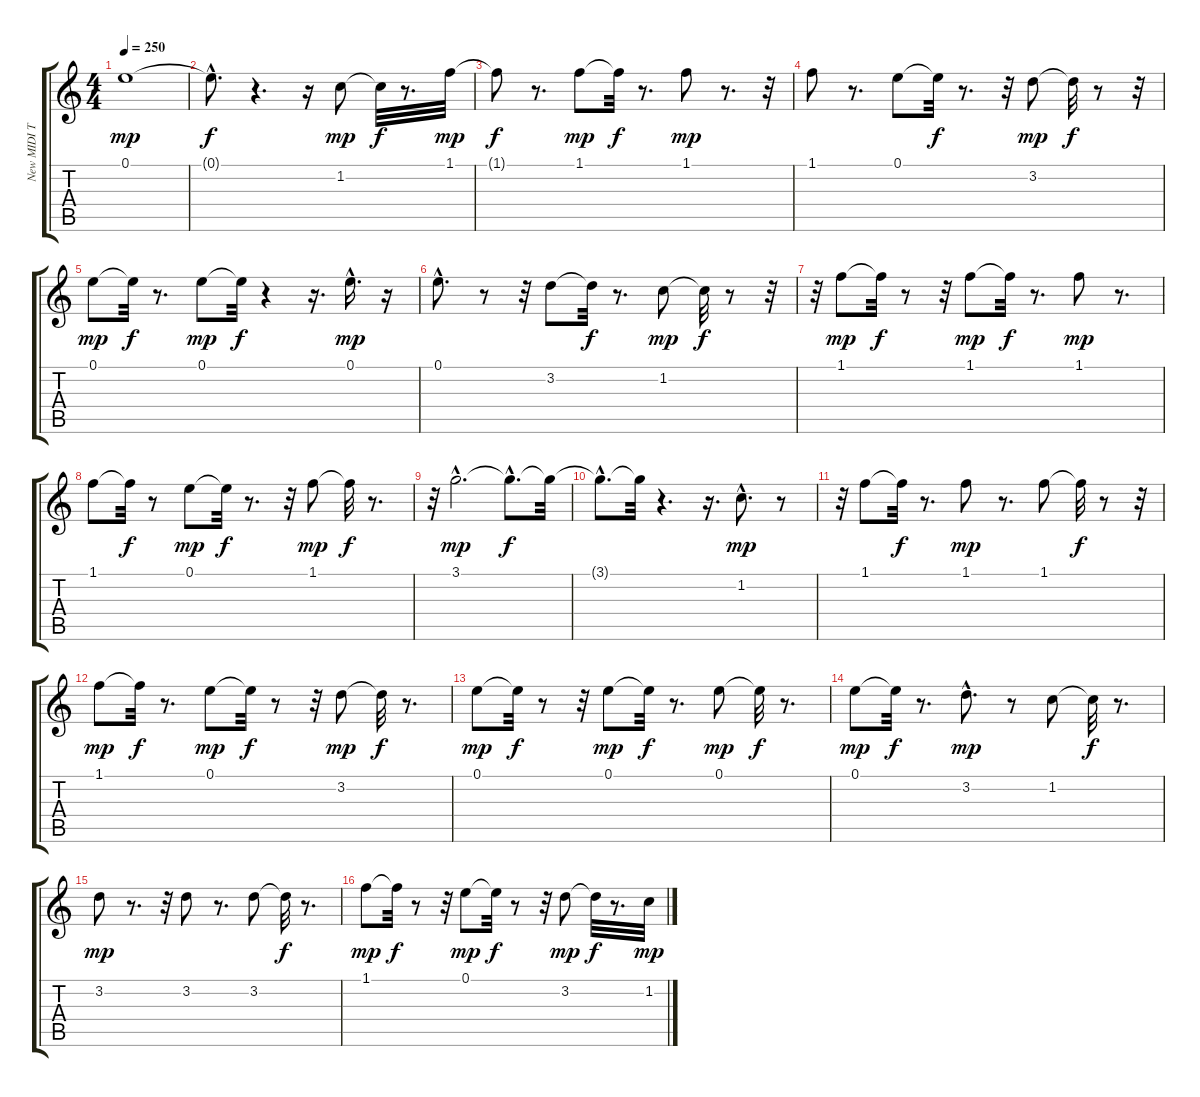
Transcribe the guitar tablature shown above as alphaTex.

\track ("New MIDI Track" "New MIDI T") {instrument electricguitarmuted}
\staff {score tabs}
\tuning (E4 B3 G3 D3 A2 E2) {hide}
\ts (4 4)
\tempo 250
\clef g2
\ks c
0.1.1{dy mp} |
0.1{hac t}.8{d dy f} r.4{d} r.16 1.2.8{dy mp} 1.2{t}.32{dy f} r.8{d} 1.1.32{dy mp} |
1.1{t}.8{dy f} r.8{d} 1.1.8{dy mp} 1.1{t}.32{dy f} r.8{d} 1.1.8{dy mp} r.8{d} r.32 |
1.1.8 r.8{d} 0.1.8 0.1{t}.32{dy f} r.8{d} r.32 3.2.8{dy mp} 3.2{t}.32{dy f} r.8 r.32 |
0.1.8{dy mp} 0.1{t}.32{dy f} r.8{d} 0.1.8{dy mp} 0.1{t}.32{dy f} r.4 r.16{d} 0.1{hac}.16{d dy mp} r.16 |
0.1{hac}.8{d} r.8 r.32 3.2.8 3.2{t}.32{dy f} r.8{d} 1.2.8{dy mp} 1.2{t}.32{dy f} r.8 r.32 |
r.32 1.1.8{dy mp} 1.1{t}.32{dy f} r.8 r.32 1.1.8{dy mp} 1.1{t}.32{dy f} r.8{d} 1.1.8{dy mp} r.8{d} |
1.1.8 1.1{t}.32{dy f} r.8 0.1.8{dy mp} 0.1{t}.32{dy f} r.8{d} r.32 1.1.8{dy mp} 1.1{t}.32{dy f} r.8{d} |
r.32 3.1{hac}.2{d dy mp} 3.1{hac t}.8{d dy f} 3.1{t}.32 |
3.1{hac t}.8{d} 3.1{t}.32 r.4{d} r.16{d} 1.2{hac}.8{d dy mp} r.8 |
r.32 1.1.8 1.1{t}.32{dy f} r.8{d} 1.1.8{dy mp} r.8{d} 1.1.8 1.1{t}.32{dy f} r.8 r.32 |
1.1.8{dy mp} 1.1{t}.32{dy f} r.8{d} 0.1.8{dy mp} 0.1{t}.32{dy f} r.8 r.32 3.2.8{dy mp} 3.2{t}.32{dy f} r.8{d} |
0.1.8{dy mp} 0.1{t}.32{dy f} r.8 r.32 0.1.8{dy mp} 0.1{t}.32{dy f} r.8{d} 0.1.8{dy mp} 0.1{t}.32{dy f} r.8{d} |
0.1.8{dy mp} 0.1{t}.32{dy f} r.8{d} 3.2{hac}.8{d dy mp} r.8 1.2.8 1.2{t}.32{dy f} r.8{d} |
3.2.8{dy mp} r.8{d} r.32 3.2.8 r.8{d} 3.2.8 3.2{t}.32{dy f} r.8{d} |
1.1.8{dy mp} 1.1{t}.32{dy f} r.8 r.32 0.1.8{dy mp} 0.1{t}.32{dy f} r.8 r.32 3.2.8{dy mp} 3.2{t}.32{dy f} r.8{d} 1.2.32{dy mp}
